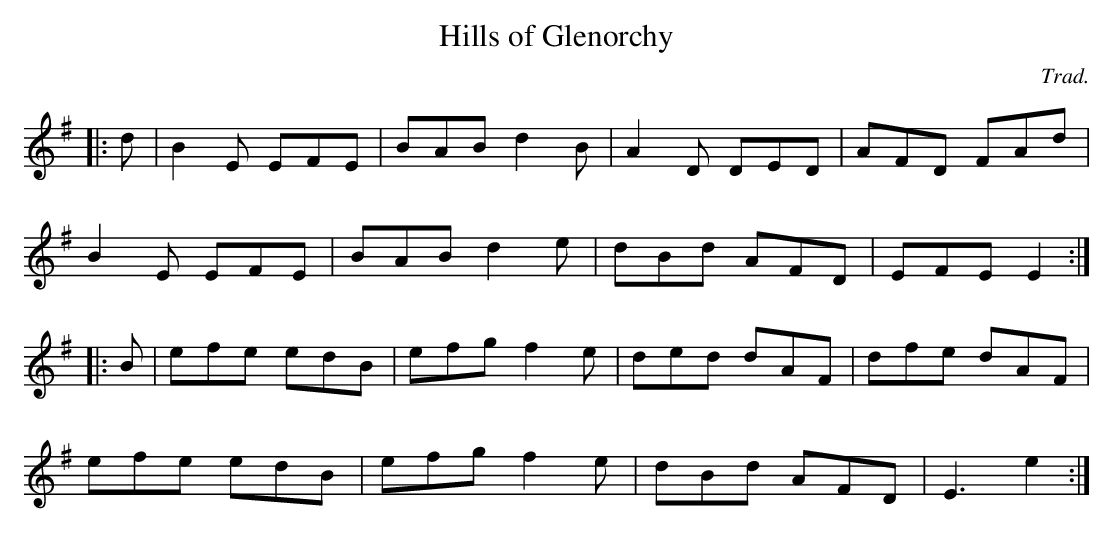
X:1
T:Hills of Glenorchy
C:Trad.
K:Em
|: d | B2 E EFE | BAB d2 B | A2 D DED | AFD FAd |
B2 E EFE | BAB d2 e | dBd AFD | EFE E2:|
|: B | efe edB | efg f2 e| ded dAF | dfe dAF |
efe edB | efg f2 e | dBd AFD | E3 e2 :|
